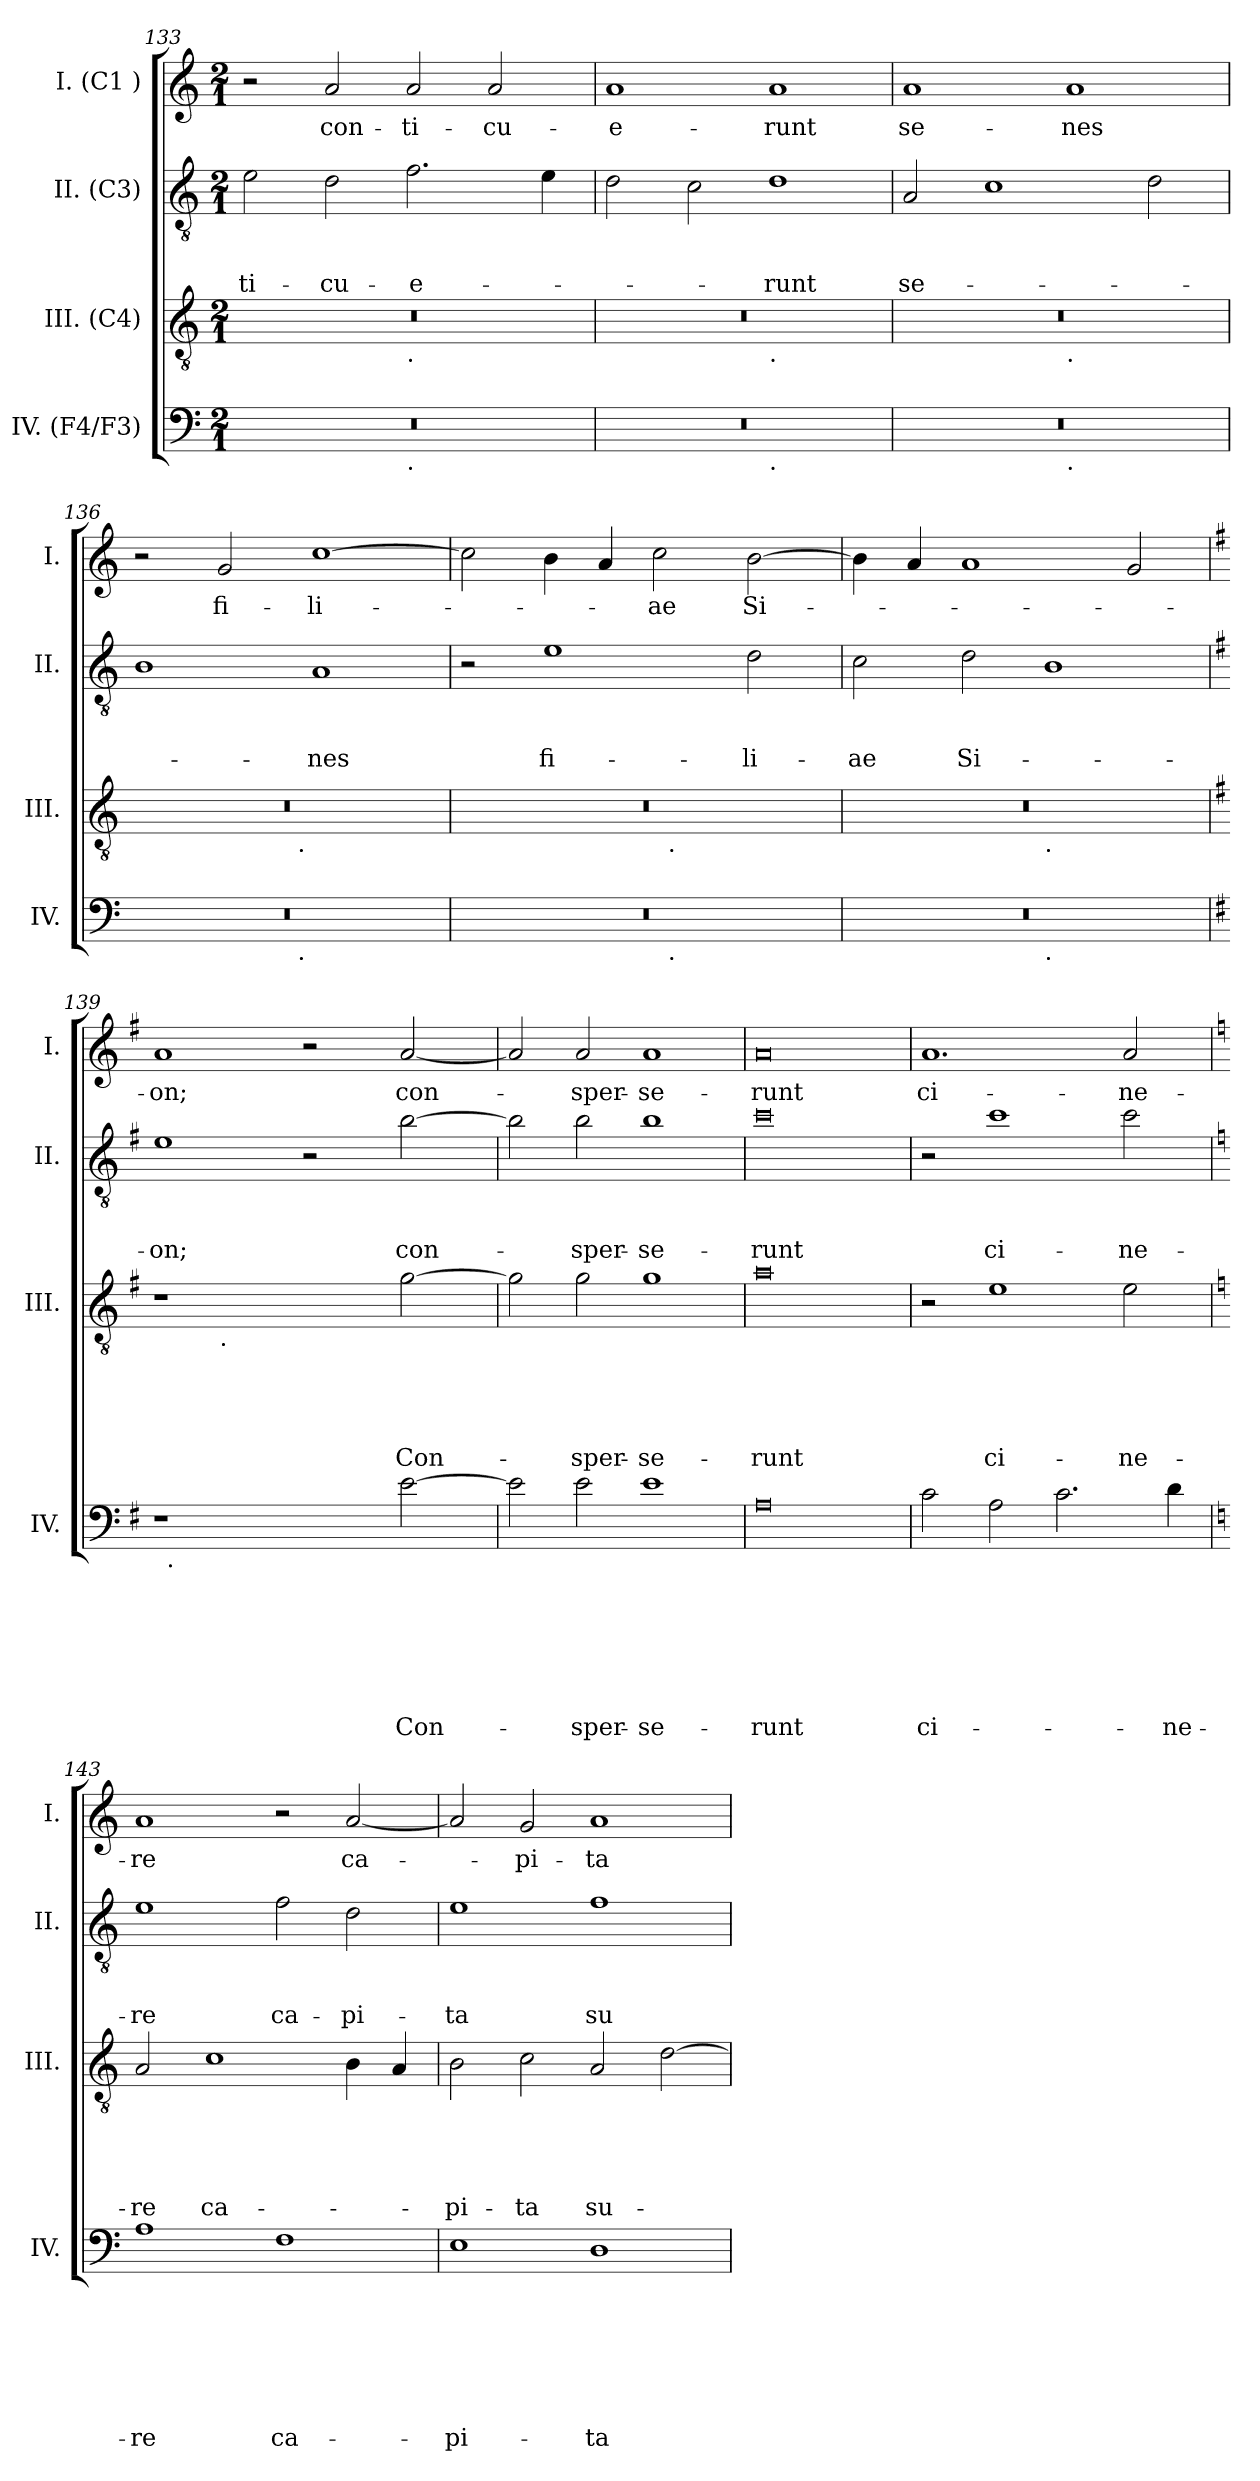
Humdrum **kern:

**kern	**text	**text	**text	**text	**text	**text	**text	**kern	**text	**text	**text	**text	**text	**kern	**text	**text	**text	**kern	**text
*part4	*part4	*part4	*part4	*part4	*part4	*part4	*part4	*part3	*part3	*part3	*part3	*part3	*part3	*part2	*part2	*part2	*part2	*part1	*part1
*staff4	*staff4	*staff4	*staff4	*staff4	*staff4	*staff4	*staff4	*staff3	*staff3	*staff3	*staff3	*staff3	*staff3	*staff2	*staff2	*staff2	*staff2	*staff1	*staff1
*I"IV. (F4/F3)	*	*	*	*	*	*	*	*I"III. (C4)	*	*	*	*	*	*I"II. (C3)	*	*	*	*I"I. (C1 )	*
*I'IV.	*	*	*	*	*	*	*	*I'III.	*	*	*	*	*	*I'II.	*	*	*	*I'I.	*
*clefF4	*	*	*	*	*	*	*	*clefGv2	*	*	*	*	*	*clefGv2	*	*	*	*clefG2	*
*k[]	*	*	*	*	*	*	*	*k[]	*	*	*	*	*	*k[]	*	*	*	*k[]	*
*C:	*	*	*	*	*	*	*	*C:	*	*	*	*	*	*C:	*	*	*	*C:	*
*M2/1	*	*	*	*	*	*	*	*M2/1	*	*	*	*	*	*M2/1	*	*	*	*M2/1	*
=133	=133	=133	=133	=133	=133	=133	=133	=133	=133	=133	=133	=133	=133	=133	=133	=133	=133	=133	=133
!	!	!	!	!	!	!	!	!	!	!	!	!	!	!	!	!	!LO:LY:b	!	!
*^	*	*	*	*	*	*	*	*^	*	*	*	*	*	*	*	*	*	*	*
0r	1ryy	.	.	.	.	.	.	.	0r	1ryy	.	.	.	.	.	2e\	.	.	-ti-	2r	.
!	!	!	!	!	!	!	!	!	!	!	!	!	!	!	!	!	!	!	!LO:LY:b	!	!LO:LY:b
.	.	.	.	.	.	.	.	.	.	.	.	.	.	.	.	2d\	.	.	-cu-	2a/	con-
!	!	!	!	!	!	!	!	!	!	!LO:TX:b:t=.	!	!	!	!	!	!	!	!	!	!	!
!	!LO:TX:b:t=.	!	!	!	!	!	!	!	!	!	!	!	!	!	!	!	!	!	!	!	!
!	!	!	!	!	!	!	!	!	!	!	!	!	!	!	!	!	!	!	!LO:LY:b:rj	!	!LO:LY:b
.	1ryy	.	.	.	.	.	.	.	.	1ryy	.	.	.	.	.	2.f\	.	.	-e-	2a/	-ti-
!	!	!	!	!	!	!	!	!	!	!	!	!	!	!	!	!	!	!	!	!	!LO:LY:b
.	.	.	.	.	.	.	.	.	.	.	.	.	.	.	.	.	.	.	.	2a/	-cu-
.	.	.	.	.	.	.	.	.	.	.	.	.	.	.	.	4e\	.	.	.	.	.
=134	=134	=134	=134	=134	=134	=134	=134	=134	=134	=134	=134	=134	=134	=134	=134	=134	=134	=134	=134	=134	=134
!	!	!	!	!	!	!	!	!	!	!	!	!	!	!	!	!	!	!	!	!	!LO:LY:b:rj
0r	1ryy	.	.	.	.	.	.	.	0r	1ryy	.	.	.	.	.	2d\	.	.	.	1a	-e-
.	.	.	.	.	.	.	.	.	.	.	.	.	.	.	.	2c\	.	.	.	.	.
!	!	!	!	!	!	!	!	!	!	!LO:TX:b:t=.	!	!	!	!	!	!	!	!	!	!	!
!	!LO:TX:b:t=.	!	!	!	!	!	!	!	!	!	!	!	!	!	!	!	!	!	!	!	!
!	!	!	!	!	!	!	!	!	!	!	!	!	!	!	!	!	!	!	!LO:LY:b	!	!LO:LY:b
.	1ryy	.	.	.	.	.	.	.	.	1ryy	.	.	.	.	.	1d	.	.	-runt	1a	-runt
=135	=135	=135	=135	=135	=135	=135	=135	=135	=135	=135	=135	=135	=135	=135	=135	=135	=135	=135	=135	=135	=135
!	!	!	!	!	!	!	!	!	!	!	!	!	!	!	!	!	!	!	!LO:LY:b	!	!LO:LY:b
0r	1ryy	.	.	.	.	.	.	.	0r	1ryy	.	.	.	.	.	2A/	.	.	se-	1a	se-
.	.	.	.	.	.	.	.	.	.	.	.	.	.	.	.	1c	.	.	.	.	.
!	!	!	!	!	!	!	!	!	!	!LO:TX:b:t=.	!	!	!	!	!	!	!	!	!	!	!
!	!LO:TX:b:t=.	!	!	!	!	!	!	!	!	!	!	!	!	!	!	!	!	!	!	!	!
!	!	!	!	!	!	!	!	!	!	!	!	!	!	!	!	!	!	!	!	!	!LO:LY:b
.	1ryy	.	.	.	.	.	.	.	.	1ryy	.	.	.	.	.	.	.	.	.	1a	-nes
.	.	.	.	.	.	.	.	.	.	.	.	.	.	.	.	2d\	.	.	.	.	.
=136	=136	=136	=136	=136	=136	=136	=136	=136	=136	=136	=136	=136	=136	=136	=136	=136	=136	=136	=136	=136	=136
0r	2ryy	.	.	.	.	.	.	.	0r	2ryy	.	.	.	.	.	1B	.	.	.	2r	.
!	!	!	!	!	!	!	!	!	!	!	!	!	!	!	!	!	!	!	!	!	!LO:LY:b
.	4...ryy	.	.	.	.	.	.	.	.	4...ryy	.	.	.	.	.	.	.	.	.	2g/	fi-
!	!	!	!	!	!	!	!	!	!	!LO:TX:b:t=.	!	!	!	!	!	!	!	!	!	!	!
!	!LO:TX:b:t=.	!	!	!	!	!	!	!	!	!	!	!	!	!	!	!	!	!	!	!	!
.	1ryy	.	.	.	.	.	.	.	.	1ryy	.	.	.	.	.	.	.	.	.	.	.
!	!	!	!	!	!	!	!	!	!	!	!	!	!	!	!	!	!	!	!LO:LY:b	!	!LO:LY:b:rj
.	.	.	.	.	.	.	.	.	.	.	.	.	.	.	.	1A	.	.	-nes	[<1cc	-li-
.	32ryy	.	.	.	.	.	.	.	.	32ryy	.	.	.	.	.	.	.	.	.	.	.
!!LO:LB:g=z
=137	=137	=137	=137	=137	=137	=137	=137	=137	=137	=137	=137	=137	=137	=137	=137	=137	=137	=137	=137	=137	=137
0r	1ryy	.	.	.	.	.	.	.	0r	1ryy	.	.	.	.	.	2r	.	.	.	2cc\]	.
!	!	!	!	!	!	!	!	!	!	!	!	!	!	!	!	!	!	!	!LO:LY:b	!	!
.	.	.	.	.	.	.	.	.	.	.	.	.	.	.	.	1e	.	.	fi-	4b\	.
.	.	.	.	.	.	.	.	.	.	.	.	.	.	.	.	.	.	.	.	4a/	.
!	!	!	!	!	!	!	!	!	!	!	!	!	!	!	!	!	!	!	!	!	!LO:LY:b
.	32ryy	.	.	.	.	.	.	.	.	32ryy	.	.	.	.	.	.	.	.	.	2cc\	-ae
!	!	!	!	!	!	!	!	!	!	!LO:TX:b:t=.	!	!	!	!	!	!	!	!	!	!	!
!	!LO:TX:b:t=.	!	!	!	!	!	!	!	!	!	!	!	!	!	!	!	!	!	!	!	!
.	2ryy	.	.	.	.	.	.	.	.	2ryy	.	.	.	.	.	.	.	.	.	.	.
!	!	!	!	!	!	!	!	!	!	!	!	!	!	!	!	!	!	!	!LO:LY:b	!	!LO:LY:b
.	.	.	.	.	.	.	.	.	.	.	.	.	.	.	.	2d\	.	.	-li-	[>2b\	Si-
.	4...ryy	.	.	.	.	.	.	.	.	4...ryy	.	.	.	.	.	.	.	.	.	.	.
=138	=138	=138	=138	=138	=138	=138	=138	=138	=138	=138	=138	=138	=138	=138	=138	=138	=138	=138	=138	=138	=138
!	!	!	!	!	!	!	!	!	!	!	!	!	!	!	!	!	!	!	!LO:LY:b	!	!
0r	1ryy	.	.	.	.	.	.	.	0r	1ryy	.	.	.	.	.	2c\	.	.	-ae	4b\]	.
.	.	.	.	.	.	.	.	.	.	.	.	.	.	.	.	.	.	.	.	4a/	.
!	!	!	!	!	!	!	!	!	!	!	!	!	!	!	!	!	!	!	!LO:LY:b	!	!
.	.	.	.	.	.	.	.	.	.	.	.	.	.	.	.	2d\	.	.	Si-	1a	.
!	!	!	!	!	!	!	!	!	!	!LO:TX:b:t=.	!	!	!	!	!	!	!	!	!	!	!
!	!LO:TX:b:t=.	!	!	!	!	!	!	!	!	!	!	!	!	!	!	!	!	!	!	!	!
.	1ryy	.	.	.	.	.	.	.	.	1ryy	.	.	.	.	.	1B	.	.	.	.	.
.	.	.	.	.	.	.	.	.	.	.	.	.	.	.	.	.	.	.	.	2g/	.
=139	=139	=139	=139	=139	=139	=139	=139	=139	=139	=139	=139	=139	=139	=139	=139	=139	=139	=139	=139	=139	=139
*k[f#]	*	*	*	*	*	*	*	*	*k[f#]	*	*	*	*	*	*	*k[f#]	*	*	*	*k[f#]	*
*G:	*	*	*	*	*	*	*	*	*G:	*	*	*	*	*	*	*G:	*	*	*	*G:	*
!	!	!	!	!	!	!	!	!	!	!	!	!	!	!	!	!	!	!	!LO:LY:b	!	!LO:LY:b
1r	32ryy	.	.	.	.	.	.	.	1r	4ryy	.	.	.	.	.	1e	.	.	-on;	1a	-on;
!	!LO:TX:b:t=.	!	!	!	!	!	!	!	!	!	!	!	!	!	!	!	!	!	!	!	!
.	1ryy	.	.	.	.	.	.	.	.	.	.	.	.	.	.	.	.	.	.	.	.
.	.	.	.	.	.	.	.	.	.	32ryy	.	.	.	.	.	.	.	.	.	.	.
!	!	!	!	!	!	!	!	!	!	!LO:TX:b:t=.	!	!	!	!	!	!	!	!	!	!	!
.	.	.	.	.	.	.	.	.	.	1ryy	.	.	.	.	.	.	.	.	.	.	.
2ryy	.	.	.	.	.	.	.	.	2ryy	.	.	.	.	.	.	2r	.	.	.	2r	.
.	2ryy	.	.	.	.	.	.	.	.	.	.	.	.	.	.	.	.	.	.	.	.
.	.	.	.	.	.	.	.	.	.	2ryy	.	.	.	.	.	.	.	.	.	.	.
!	!	!	!	!	!	!	!	!LO:LY:b	!	!	!	!	!	!	!LO:LY:b	!	!	!	!LO:LY:b	!	!LO:LY:b
[>2e\	.	.	.	.	.	.	.	Con-	[>2g\	.	.	.	.	.	Con-	[>2b\	.	.	con-	[<2a/	con-
.	4...ryy	.	.	.	.	.	.	.	.	.	.	.	.	.	.	.	.	.	.	.	.
.	.	.	.	.	.	.	.	.	.	8..ryy	.	.	.	.	.	.	.	.	.	.	.
*v	*v	*	*	*	*	*	*	*	*	*	*	*	*	*	*	*	*	*	*	*	*
*	*	*	*	*	*	*	*	*v	*v	*	*	*	*	*	*	*	*	*	*	*
=140	=140	=140	=140	=140	=140	=140	=140	=140	=140	=140	=140	=140	=140	=140	=140	=140	=140	=140	=140
2e\]	.	.	.	.	.	.	.	2g\]	.	.	.	.	.	2b\]	.	.	.	2a/]	.
!	!	!	!	!	!	!	!LO:LY:b	!	!	!	!	!	!LO:LY:b	!	!	!	!LO:LY:b	!	!LO:LY:b
2e\	.	.	.	.	.	.	-sper-	2g\	.	.	.	.	-sper-	2b\	.	.	-sper-	2a/	-sper-
!	!	!	!	!	!	!	!LO:LY:b	!	!	!	!	!	!LO:LY:b	!	!	!	!LO:LY:b	!	!LO:LY:b
1e	.	.	.	.	.	.	-se-	1g	.	.	.	.	-se-	1b	.	.	-se-	1a	-se-
=141	=141	=141	=141	=141	=141	=141	=141	=141	=141	=141	=141	=141	=141	=141	=141	=141	=141	=141	=141
!	!	!	!	!	!	!	!LO:LY:b	!	!	!	!	!	!LO:LY:b	!	!	!	!LO:LY:b	!	!LO:LY:b
0A	.	.	.	.	.	.	-runt	0a	.	.	.	.	-runt	0cc	.	.	-runt	0a	-runt
=142	=142	=142	=142	=142	=142	=142	=142	=142	=142	=142	=142	=142	=142	=142	=142	=142	=142	=142	=142
!	!	!	!	!	!	!	!LO:LY:b	!	!	!	!	!	!	!	!	!	!	!	!LO:LY:b
2c\	.	.	.	.	.	.	ci-	2r	.	.	.	.	.	2r	.	.	.	1.a	ci-
!	!	!	!	!	!	!	!	!	!	!	!	!	!LO:LY:b	!	!	!	!LO:LY:b	!	!
2A\	.	.	.	.	.	.	.	1e	.	.	.	.	ci-	1cc	.	.	ci-	.	.
2.c\	.	.	.	.	.	.	.	.	.	.	.	.	.	.	.	.	.	.	.
!	!	!	!	!	!	!	!	!	!	!	!	!	!LO:LY:b	!	!	!	!LO:LY:b	!	!LO:LY:b
.	.	.	.	.	.	.	.	2e\	.	.	.	.	-ne-	2cc\	.	.	-ne-	2a/	-ne-
!	!	!	!	!	!	!	!LO:LY:b	!	!	!	!	!	!	!	!	!	!	!	!
4d\	.	.	.	.	.	.	-ne-	.	.	.	.	.	.	.	.	.	.	.	.
!!LO:PB:g=z
=143	=143	=143	=143	=143	=143	=143	=143	=143	=143	=143	=143	=143	=143	=143	=143	=143	=143	=143	=143
*k[]	*	*	*	*	*	*	*	*k[]	*	*	*	*	*	*k[]	*	*	*	*k[]	*
*C:	*	*	*	*	*	*	*	*C:	*	*	*	*	*	*C:	*	*	*	*C:	*
!	!	!	!	!	!	!	!LO:LY:b	!	!	!	!	!	!LO:LY:b	!	!	!	!LO:LY:b	!	!LO:LY:b
1A	.	.	.	.	.	.	-re	2A/	.	.	.	.	-re	1e	.	.	-re	1a	-re
!	!	!	!	!	!	!	!	!	!	!	!	!	!LO:LY:b	!	!	!	!	!	!
.	.	.	.	.	.	.	.	1c	.	.	.	.	ca-	.	.	.	.	.	.
!	!	!	!	!	!	!	!LO:LY:b	!	!	!	!	!	!	!	!	!	!LO:LY:b	!	!
1F	.	.	.	.	.	.	ca-	.	.	.	.	.	.	2f\	.	.	ca-	2r	.
!	!	!	!	!	!	!	!	!	!	!	!	!	!	!	!	!	!LO:LY:b	!	!LO:LY:b
.	.	.	.	.	.	.	.	4B\	.	.	.	.	.	2d\	.	.	-pi-	[<2a/	ca-
.	.	.	.	.	.	.	.	4A/	.	.	.	.	.	.	.	.	.	.	.
=144	=144	=144	=144	=144	=144	=144	=144	=144	=144	=144	=144	=144	=144	=144	=144	=144	=144	=144	=144
!	!	!	!	!	!	!	!LO:LY:b	!	!	!	!	!	!LO:LY:b	!	!	!	!LO:LY:b	!	!
1E	.	.	.	.	.	.	-pi-	2B\	.	.	.	.	-pi-	1e	.	.	-ta	2a/]	.
!	!	!	!	!	!	!	!	!	!	!	!	!	!LO:LY:b	!	!	!	!	!	!LO:LY:b
.	.	.	.	.	.	.	.	2c\	.	.	.	.	-ta	.	.	.	.	2g/	-pi-
!	!	!	!	!	!	!	!LO:LY:b	!	!	!	!	!	!LO:LY:b	!	!	!	!LO:LY:b	!	!LO:LY:b
1D	.	.	.	.	.	.	-ta	2A/	.	.	.	.	su-	1f	.	.	su-	1a	-ta
.	.	.	.	.	.	.	.	[>2d\	.	.	.	.	.	.	.	.	.	.	.
=	=	=	=	=	=	=	=	=	=	=	=	=	=	=	=	=	=	=	=
*-	*-	*-	*-	*-	*-	*-	*-	*-	*-	*-	*-	*-	*-	*-	*-	*-	*-	*-	*-
